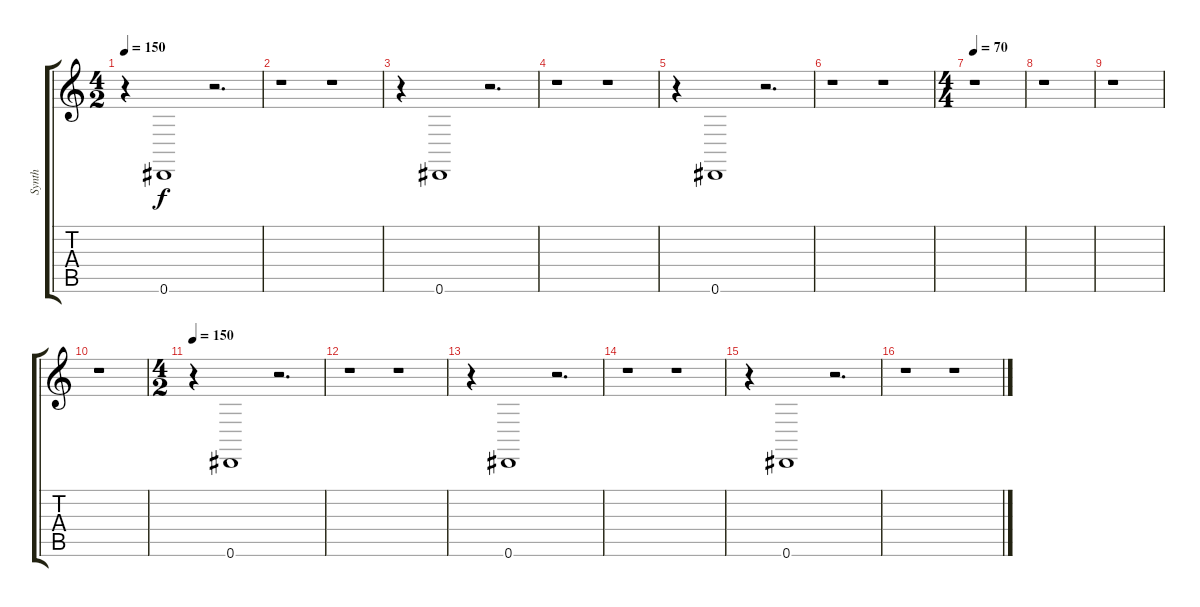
\track ("Synth" "Synth") {instrument gunshot}
\staff {score tabs}
\tuning (Eb4 Bb3 Gb3 Db3 Ab2 Eb2) {hide}
\ts (4 2)
\tempo 150
\clef g2
\ks c
r.4{dy f} 0.6.1 r.2{d} |
r.1 r.1 |
r.4 0.6.1 r.2{d} |
r.1 r.1 |
r.4 0.6.1 r.2{d} |
r.1 r.1 |
\ts (4 4)
\tempo 70
r.1 |
r.1 |
r.1 |
r.1 |
\ts (4 2)
\tempo 150
r.4 0.6.1 r.2{d} |
r.1 r.1 |
r.4 0.6.1 r.2{d} |
r.1 r.1 |
r.4 0.6.1 r.2{d} |
r.1 r.1
